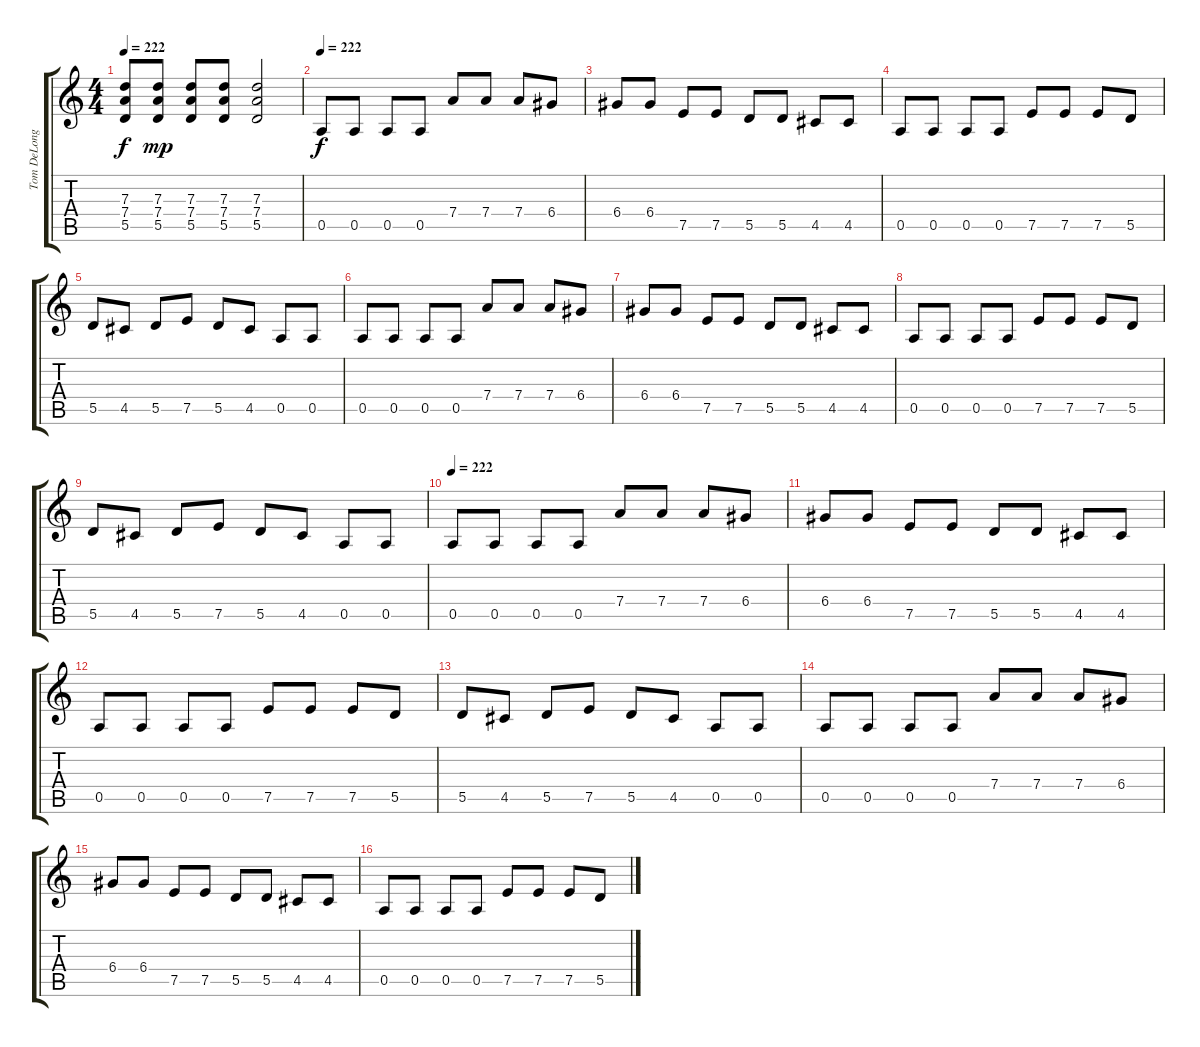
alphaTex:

\track ("Tom DeLonge - Guitarra/Guitar" "Tom DeLong") {instrument overdrivenguitar}
\staff {score tabs}
\tuning (E4 B3 G3 D3 A2 E2) {hide}
\ts (4 4)
\tempo 222
\clef g2
\ks c
(7.3{t} 7.4{t} 5.5{t}).8{dy f} (7.3 7.4 5.5).8{dy mp} (7.3 7.4 5.5).8 (7.3 7.4 5.5).8 (7.3 7.4 5.5).2 |
\tempo 222
0.5.8{dy f} 0.5.8 0.5.8 0.5.8 7.4.8 7.4.8 7.4.8 6.4.8 |
6.4.8 6.4.8 7.5.8 7.5.8 5.5.8 5.5.8 4.5.8 4.5.8 |
0.5.8 0.5.8 0.5.8 0.5.8 7.5.8 7.5.8 7.5.8 5.5.8 |
5.5.8 4.5.8 5.5.8 7.5.8 5.5.8 4.5.8 0.5.8 0.5.8 |
0.5.8 0.5.8 0.5.8 0.5.8 7.4.8 7.4.8 7.4.8 6.4.8 |
6.4.8 6.4.8 7.5.8 7.5.8 5.5.8 5.5.8 4.5.8 4.5.8 |
0.5.8 0.5.8 0.5.8 0.5.8 7.5.8 7.5.8 7.5.8 5.5.8 |
5.5.8 4.5.8 5.5.8 7.5.8 5.5.8 4.5.8 0.5.8 0.5.8 |
\tempo 222
0.5.8 0.5.8 0.5.8 0.5.8 7.4.8 7.4.8 7.4.8 6.4.8 |
6.4.8 6.4.8 7.5.8 7.5.8 5.5.8 5.5.8 4.5.8 4.5.8 |
0.5.8 0.5.8 0.5.8 0.5.8 7.5.8 7.5.8 7.5.8 5.5.8 |
5.5.8 4.5.8 5.5.8 7.5.8 5.5.8 4.5.8 0.5.8 0.5.8 |
0.5.8 0.5.8 0.5.8 0.5.8 7.4.8 7.4.8 7.4.8 6.4.8 |
6.4.8 6.4.8 7.5.8 7.5.8 5.5.8 5.5.8 4.5.8 4.5.8 |
0.5.8 0.5.8 0.5.8 0.5.8 7.5.8 7.5.8 7.5.8 5.5.8
